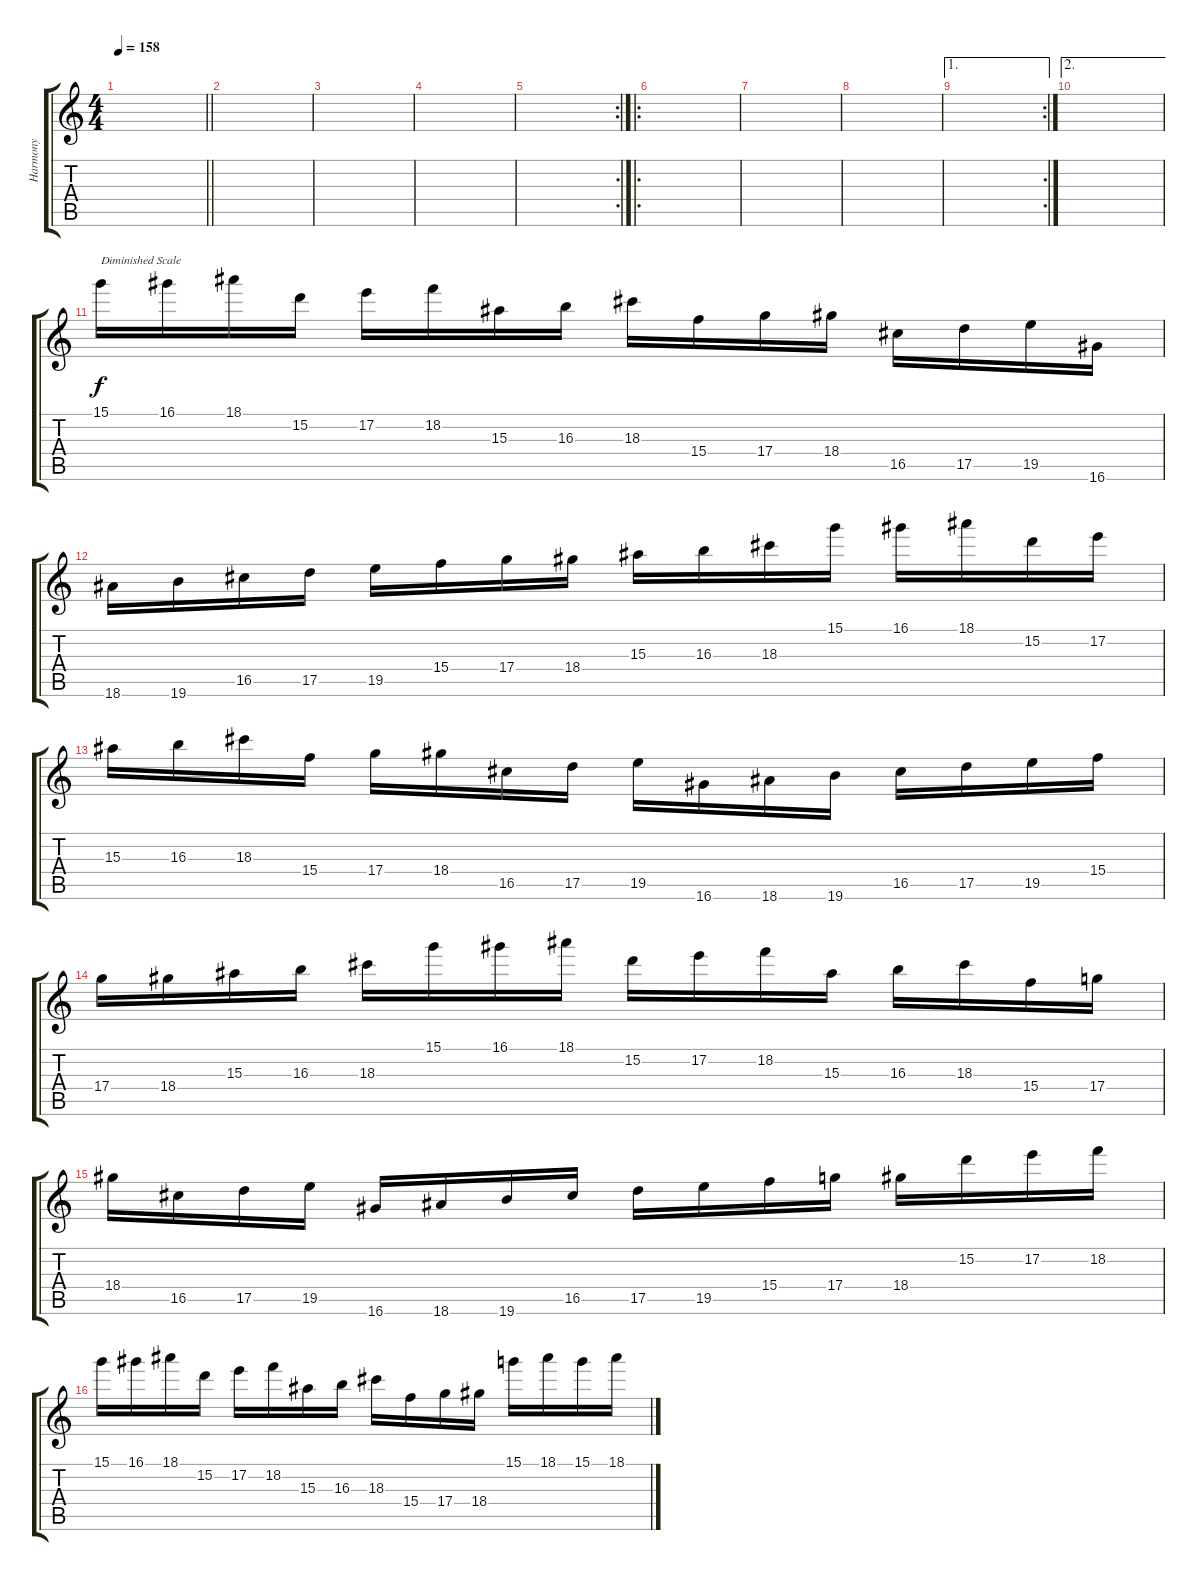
\track ("Harmony" "Harmony") {instrument overdrivenguitar}
\staff {score tabs}
\tuning (E4 B3 G3 D3 A2 E2) {hide}
\ts (4 4)
\tempo 158
\clef g2
\barLineRight lightlight
\ks c
|
|
|
|
\rc 2
|
\ro
|
|
|
\ae 1
\rc 2
|
\ae 2
|
15.1.16{txt "Diminished Scale"} 16.1.16 18.1.16 15.2.16 17.2.16 18.2.16 15.3.16 16.3.16 18.3.16 15.4.16 17.4.16 18.4.16 16.5.16 17.5.16 19.5.16 16.6.16 |
18.6.16 19.6.16 16.5.16 17.5.16 19.5.16 15.4.16 17.4.16 18.4.16 15.3.16 16.3.16 18.3.16 15.1.16 16.1.16 18.1.16 15.2.16 17.2.16 |
15.3.16 16.3.16 18.3.16 15.4.16 17.4.16 18.4.16 16.5.16 17.5.16 19.5.16 16.6.16 18.6.16 19.6.16 16.5.16 17.5.16 19.5.16 15.4.16 |
17.4.16 18.4.16 15.3.16 16.3.16 18.3.16 15.1.16 16.1.16 18.1.16 15.2.16 17.2.16 18.2.16 15.3.16 16.3.16 18.3.16 15.4.16 17.4.16 |
18.4.16 16.5.16 17.5.16 19.5.16 16.6.16 18.6.16 19.6.16 16.5.16 17.5.16 19.5.16 15.4.16 17.4.16 18.4.16 15.2.16 17.2.16 18.2.16 |
15.1.16 16.1.16 18.1.16 15.2.16 17.2.16 18.2.16 15.3.16 16.3.16 18.3.16 15.4.16 17.4.16 18.4.16 15.1.16 18.1.16 15.1.16 18.1.16
